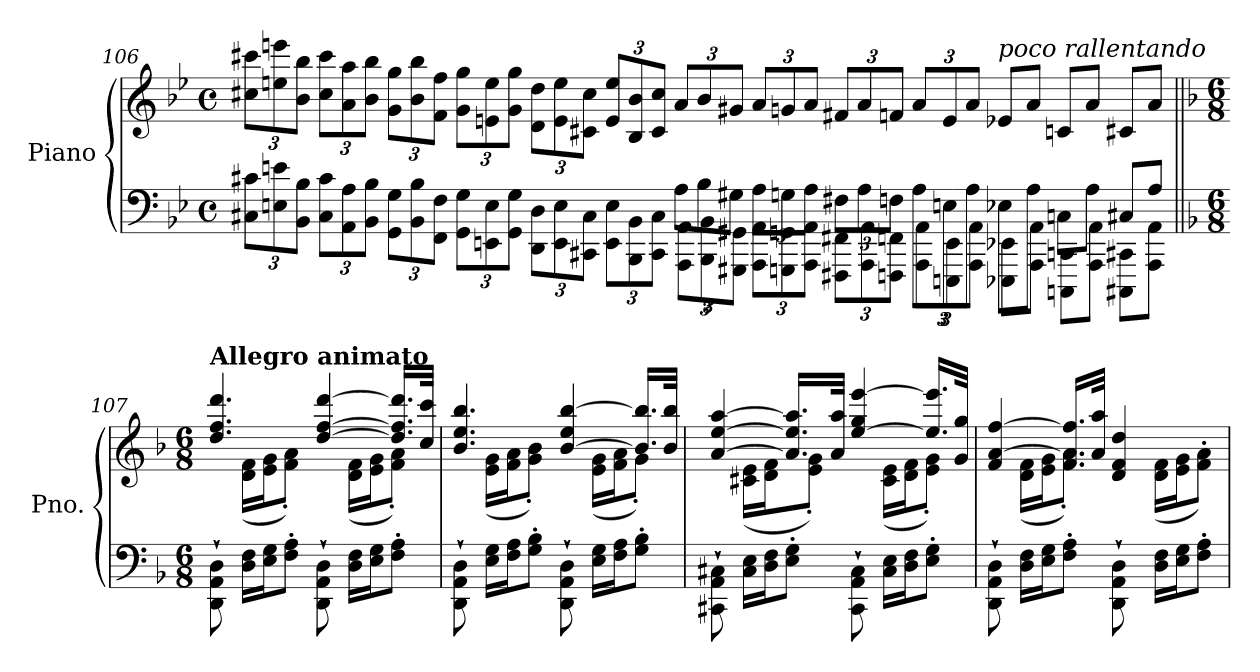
**kern	**kern	**dynam
*part1	*part1	*part1
*staff2	*staff1	*staff1/2
*I"Piano	*	*
*I'Pno.	*	*
!!LO:LB:g=z
*clefF4	*clefG2	*
*k[b-e-]	*k[b-e-]	*
*M4/4	*M4/4	*
*met(c)	*met(c)	*
=106	=106	=106
*^	*	*
*	*Xbrackettup	*Xbrackettup	*
1.ryy	12C#X\ 12c#X\L	12cc#X\ 12ccc#X\L	.
.	12En\ 12en\	12een\ 12eeen\	.
.	12BB-\ 12B-\J	12b-\ 12bb-\J	.
.	12C#\ 12c#\L	12cc#\ 12ccc#\L	.
.	12AA\ 12A\	12a\ 12aa\	.
.	12BB-\ 12B-\J	12b-\ 12bb-\J	.
.	12GG\ 12G\L	12g\ 12gg\L	.
.	12BB-\ 12B-\	12b-\ 12bb-\	.
.	12FF\ 12F\J	12f\ 12ff\J	.
.	12GG\ 12G\L	12g\ 12gg\L	.
.	12EEn\ 12E\	12en\ 12ee\	.
.	12GG\ 12G\J	12g\ 12gg\J	.
.	12DD\ 12D\L	12d\ 12dd\L	.
.	12EE\ 12E\	12e\ 12ee\	.
.	12CC#X\ 12C#\J	12c#X\ 12cc#\J	.
.	12EE\ 12E\L	12e/ 12ee/L	.
.	12BBB-\ 12BB-\	12B-/ 12b-/	.
.	12CC#\ 12C#\J	12c#/ 12cc#/J	.
12A\L	12AAA\ 12AA\L	12a/L	.
12B-\	12BBB-\ 12BB-\	12b-/	.
12G#X\J	12GGG#X\ 12GG#X\J	12g#X/J	.
*	*	*MM125	*
12A\L	12AAA\ 12AA\L	12a/L	.
12Gn\	12GGGn\ 12GGn\	12gn/	.
12A\J	12AAA\ 12AA\J	12a/J	.
*	*	*MM120	*
12F#X\L	12FFF#X\ 12FF#X\L	12f#X/L	.
12A\	12AAA\ 12AA\	12a/	.
12Fn\J	12FFFn\ 12FFn\J	12fn/J	.
*	*	*MM110	*
12A\L	12AAA\ 12AA\L	12a/L	.
12En/	12EEEni\ 12EE\	12e/	.
12A\J	12AAA\ 12AA\J	12a/J	.
*	*	*MM100	*
!	!	!LO:TX:a:i:t=poco rallentando	!
8E-X\L	8EEE-X\ 8EE-X\L	8e-X/L	.
*	*	*MM75	*
8A\J	8AAA\ 8AA\J	8a/J	.
*	*	*MM90	*
8C\L	8CCCn\ 8CCn\L	8cn/L	.
*	*	*MM70	*
8A\J	8AAA\ 8AA\J	8a/J	.
*	*	*MM80	*
8C#X/L	8CCC#X\ 8CC#X\L	8c#X/L	.
*	*	*MM40	*
8A\J	8AAA\ 8AA\J	8a/J	.
*v	*v	*	*
!!LO:LB:g=z
=107||	=107||	=107||
*k[b-]	*k[b-]	*
*M6/8	*M6/8	*
*^	*^	*
!	!	!LO:TX:a:B:t=Allegro animato	!	!
*v	*v	*	*	*
8DD\` 8AA\` 8D\`	4.dd/ 4.ff/ 4.ddd/	8ryy	.
16D\ 16F\LL	.	(<16d\ 16f\LL	.
16E\ 16G\J	.	16e\ 16g\J	.
!	!	!	!LO:DY:a=2
!	!	!	!LO:DY:n=1:a=2
!	!	!	!LO:DY:n=2:a=2
8F\' 8A\'J	.	8f\' 8a\'J)	other-dynamics ff other-dynamics
8DD\` 8AA\` 8D\`	[4dd/ [4ff/ [4ddd/	8ryy	.
16D\ 16F\LL	.	(<16d\ 16f\LL	.
16E\ 16G\J	.	16e\ 16g\J	.
8F\' 8A\'J	16.dd/] 16.ff/] 16.ddd/]LL	8f\' 8a\'J)	.
.	32cc/ 32ccc/JJk	.	.
=108	=108	=108	=108
8DD\` 8AA\` 8D\`	4.b-/ 4.ee/ 4.bb-/	8ryy	.
16E\ 16G\LL	.	(<16e\ 16g\LL	.
16F\ 16A\J	.	16f\ 16a\J	.
8G\' 8B-\'J	.	8g\' 8b-\'J)	.
8DD\` 8AA\` 8D\`	[4b-/ 4ee/ [4bb-/	8ryy	.
16E\ 16G\LL	.	(<16e\ 16g\LL	.
16F\ 16A\J	.	16f\ 16a\J	.
8G\' 8B-\'J	16.b-/] 16.bb-/]LL	8g'\J)	.
.	32b-/ 32bb-/JJk	.	.
=109	=109	=109	=109
8CC#X\` 8AA\` 8C#X\`	[4a/ [4ee/ [4aa/	8ryy	.
16C#\ 16E\LL	.	(<16c#X\ 16e\LL	.
16D\ 16F\J	.	16d\ 16f\J	.
8E\' 8G\'J	16.a/] 16.ee/] 16.aa/]LL	8e\' 8g\'J)	.
.	32a/ 32aa/JJk	.	.
8CC#\` 8AA\` 8C#\`	[4ee/ 4gg/ [4eee/	8ryy	.
16C#\ 16E\LL	.	(<16c#\ 16e\LL	.
16D\ 16F\J	.	16d\ 16f\J	.
8E\' 8G\'J	16.ee/] 16.eee/]LL	8e\' 8g\'J)	.
.	32g/ 32gg/JJk	.	.
!!LO:PB:g=z	!!
=110	=110	=110	=110
8DD\` 8AA\` 8D\`	4f/ [4a/ [4ff/	8ryy	.
16D\ 16F\LL	.	(<16d\ 16f\LL	.
16E\ 16G\J	.	16e\ 16g\J	.
8F\' 8A\'J	16.f/ 16.a/] 16.ff/]LL	8.f\' 8.a\'J)	.
.	32a/ 32aa/JJk	.	.
8DD\` 8AA\` 8D\`	4d/ 4f/ 4dd/	.	.
.	.	16ryy	.
16D\ 16F\LL	.	(<16d\ 16f\LL	.
16E\ 16G\J	.	16e\ 16g\J	.
8F\' 8A\'J	8ryy	8f\' 8a\'J)	.
*	*v	*v	*
=	=	=
*-	*-	*-
